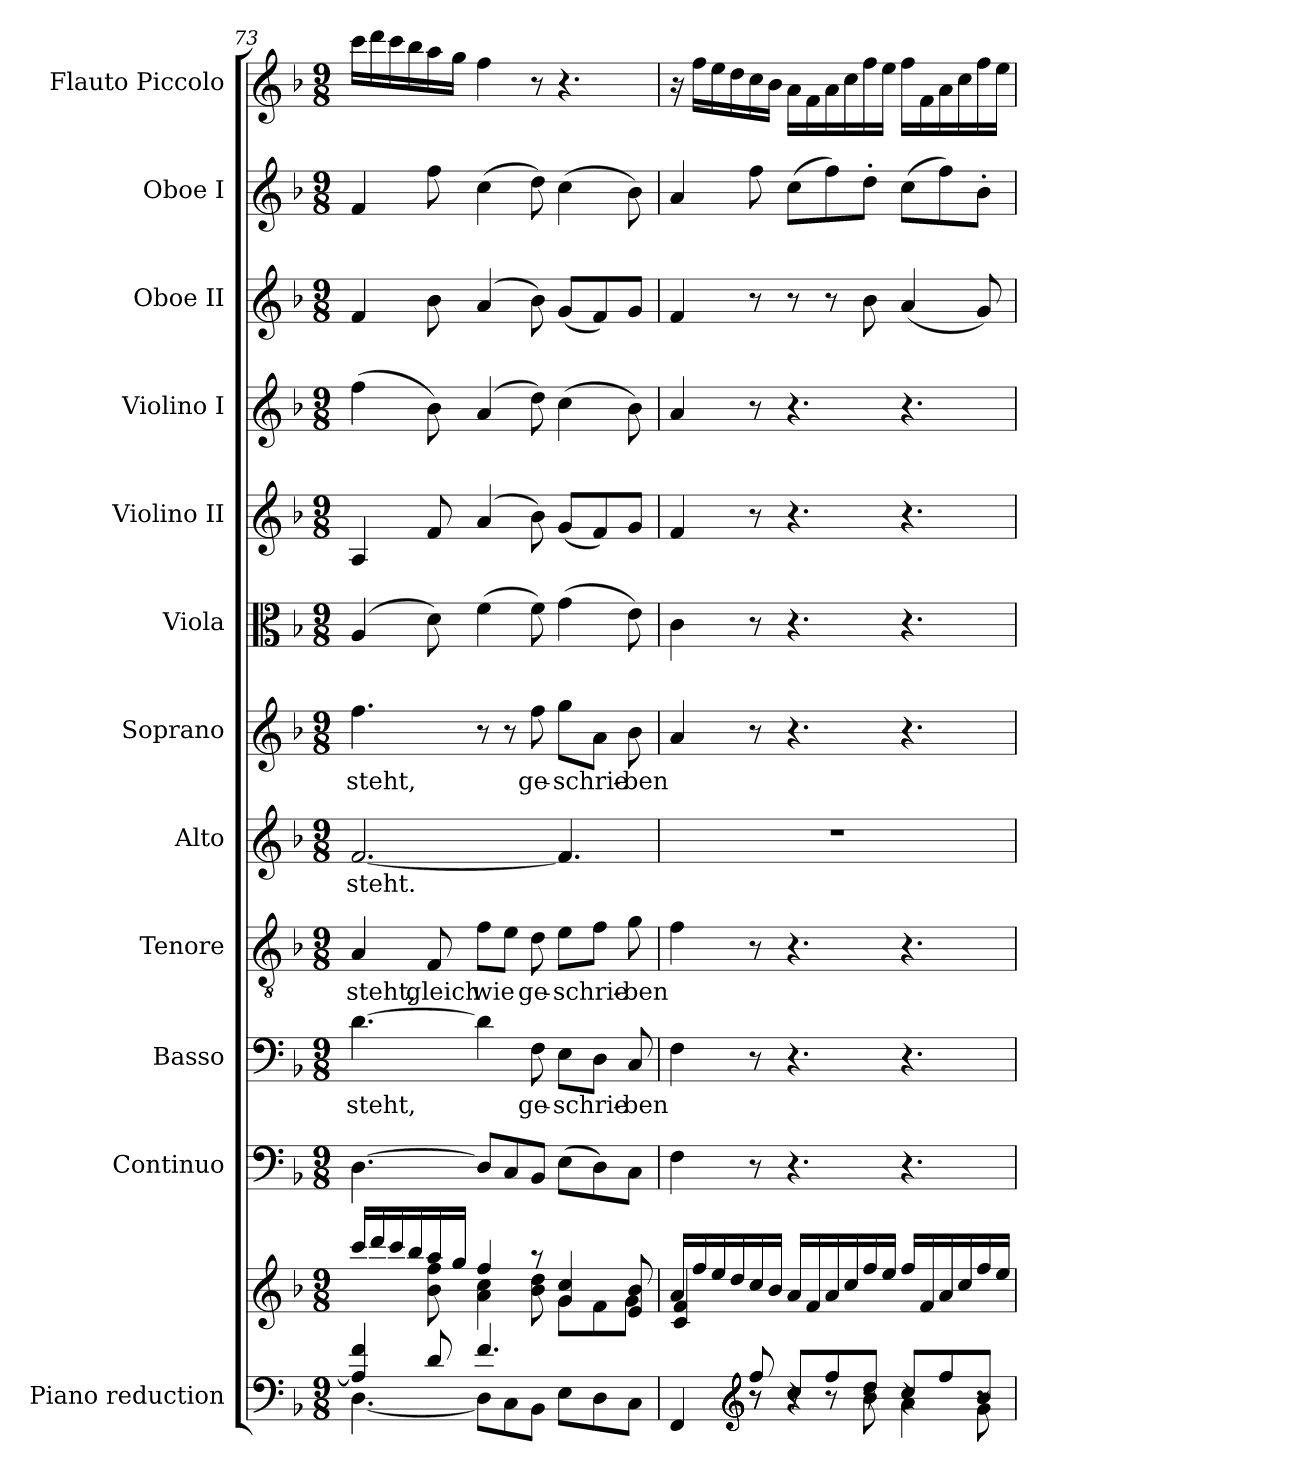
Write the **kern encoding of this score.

**kern	**kern	**kern	**kern	**text	**kern	**text	**kern	**text	**kern	**text	**kern	**kern	**kern	**kern	**kern	**kern
*part12	*part12	*part11	*part10	*part10	*part9	*part9	*part8	*part8	*part7	*part7	*part6	*part5	*part4	*part3	*part2	*part1
*staff13	*staff12	*staff11	*staff10	*staff10	*staff9	*staff9	*staff8	*staff8	*staff7	*staff7	*staff6	*staff5	*staff4	*staff3	*staff2	*staff1
*I"Piano reduction	*	*I"Continuo	*I"Basso	*	*I"Tenore	*	*I"Alto	*	*I"Soprano	*	*I"Viola	*I"Violino II	*I"Violino I	*I"Oboe II	*I"Oboe I	*I"Flauto Piccolo
*I'Pno	*	*	*	*	*	*	*	*	*	*	*	*	*	*I'Ob	*I'Ob	*I'Picc
*clefF4	*clefG2	*clefF4	*clefF4	*	*clefGv2	*	*clefG2	*	*clefG2	*	*clefC3	*clefG2	*clefG2	*clefG2	*clefG2	*clefG2
*	*	*	*	*	*	*	*	*	*	*	*	*	*	*	*	*ITrd-7c-12
*k[b-]	*k[b-]	*k[b-]	*k[b-]	*	*k[b-]	*	*k[b-]	*	*k[b-]	*	*k[b-]	*k[b-]	*k[b-]	*k[b-]	*k[b-]	*k[b-]
*M9/8	*M9/8	*M9/8	*M9/8	*	*M9/8	*	*M9/8	*	*M9/8	*	*M9/8	*M9/8	*M9/8	*M9/8	*M9/8	*M9/8
=73	=73	=73	=73	=73	=73	=73	=73	=73	=73	=73	=73	=73	=73	=73	=73	=73
*^	*^	*	*	*	*	*	*	*	*	*	*	*	*	*	*	*
!	!	!	!	!	!	!LO:LY:b	!	!LO:LY:b	!	!LO:LY:b	!	!LO:LY:b	!	!	!	!	!	!
4A/] 4f/	[4.D\	16ccc/LL	4ryy	[4.D\	[4.d\	steht,	4A/	steht,	[2.f/	steht.	4.ff\	steht,	(4A/	4A/	(4ff\	4f/	4f/	16cccc\LL
.	.	16ddd/	.	.	.	.	.	.	.	.	.	.	.	.	.	.	.	16dddd\
.	.	16ccc/	.	.	.	.	.	.	.	.	.	.	.	.	.	.	.	16cccc\
.	.	16bb-/	.	.	.	.	.	.	.	.	.	.	.	.	.	.	.	16bbb-\
!	!	!	!	!	!	!	!	!LO:LY:b	!	!	!	!	!	!	!	!	!	!
8d/	.	16aa/	8b-\ 8ff\	.	.	.	8F/	gleich	.	.	.	.	8d\)	8f/	8b-\)	8b-\	8ff\	16aaa\
.	.	16gg/JJ	.	.	.	.	.	.	.	.	.	.	.	.	.	.	.	16ggg\JJ
!	!	!	!	!	!	!	!	!LO:LY:b	!	!	!	!	!	!	!	!	!	!
4.f/	8D\L]	4ff/	4a\ 4cc\	8D/L]	4d\]	.	8f\L	wie	.	.	8r	.	(4f\	(4a/	(4a/	(4a/	(4cc\	4fff\
.	8C\	.	.	8C/	.	.	8e\J	.	.	.	8r	.	.	.	.	.	.	.
!	!	!	!	!	!	!LO:LY:b	!	!LO:LY:b	!	!	!	!LO:LY:b	!	!	!	!	!	!
.	8BB-\J	8r	8b-\ 8dd\	8BB-/J	8F\	ge-	8d\	ge-	.	.	8ff\	ge-	8f\)	8b-\)	8dd\)	8b-\)	8dd\)	8r
!	!	!	!	!	!	!LO:LY:b	!	!LO:LY:b	!	!	!	!LO:LY:b	!	!	!	!	!	!
4.ryy	8E\L	4g/ 4cc/	8g\L	(8E\L	8E\L	-schrie-	8e\L	-schrie-	4.f/]	.	8gg\L	-schrie-	(4g\	(8g/L	(4cc\	(8g/L	(4cc\	4.r
.	8D\	.	8f\	8D\)	8D\J	.	8f\J	.	.	.	8a\J	.	.	8f/)	.	8f/)	.	.
!	!	!	!	!	!	!LO:LY:b	!	!LO:LY:b	!	!	!	!LO:LY:b	!	!	!	!	!	!
.	8C\J	8e/ 8b-/	8g\J	8C\J	8C/	-ben	8g\	-ben	.	.	8b-\	-ben	8e\)	8g/J	8b-\)	8g/J	8b-\)	.
=74	=74	=74	=74	=74	=74	=74	=74	=74	=74	=74	=74	=74	=74	=74	=74	=74	=74	=74
*	*^	*	*	*	*	*	*	*	*	*	*	*	*	*	*	*	*	*
4ryy	4ryy	4FF/	16a/LL	4c/ 4f/	4F\	4F\	.	4f\	.	8%9r	.	4a/	.	4c\	4f/	4a/	4f/	4a/	16r
.	.	.	16ff/	.	.	.	.	.	.	.	.	.	.	.	.	.	.	.	16fff\LL
.	.	.	16ee/	.	.	.	.	.	.	.	.	.	.	.	.	.	.	.	16eee\
.	.	.	16dd/	.	.	.	.	.	.	.	.	.	.	.	.	.	.	.	16ddd\
*clefG2	*	*	*	*	*	*	*	*	*	*	*	*	*	*	*	*	*	*	*
8ff/	8r	8r	16cc/	2..ryy	8r	8r	.	8r	.	.	.	8r	.	8r	8r	8r	8r	8ff\	16ccc\
.	.	.	16b-/JJ	.	.	.	.	.	.	.	.	.	.	.	.	.	.	.	16bb-\JJ
8cc/L	4r	8r	16a/LL	.	4.r	4.r	.	4.r	.	.	.	4.r	.	4.r	4.r	4.r	8r	(8cc\L	16aa\LL
.	.	.	16f/	.	.	.	.	.	.	.	.	.	.	.	.	.	.	.	16ff\
8ff/	.	8r	16a/	.	.	.	.	.	.	.	.	.	.	.	.	.	8r	8ff\)	16aa\
.	.	.	16cc/	.	.	.	.	.	.	.	.	.	.	.	.	.	.	.	16ccc\
8dd/J	8r	8b-\	16ff/	.	.	.	.	.	.	.	.	.	.	.	.	.	8b-\	8dd'\J	16fff\
.	.	.	16ee/JJ	.	.	.	.	.	.	.	.	.	.	.	.	.	.	.	16eee\JJ
8cc/L	4r	4a\	16ff/LL	.	4.r	4.r	.	4.r	.	.	.	4.r	.	4.r	4.r	4.r	(4a/	(8cc\L	16fff\LL
.	.	.	16f/	.	.	.	.	.	.	.	.	.	.	.	.	.	.	.	16ff\
8ff/	.	.	16a/	.	.	.	.	.	.	.	.	.	.	.	.	.	.	8ff\)	16aa\
.	.	.	16cc/	.	.	.	.	.	.	.	.	.	.	.	.	.	.	.	16ccc\
8b-/J	8r	8g\	16ff/	.	.	.	.	.	.	.	.	.	.	.	.	.	8g/)	8b-'\J	16fff\
.	.	.	16ee/JJ	.	.	.	.	.	.	.	.	.	.	.	.	.	.	.	16eee\JJ
*v	*v	*v	*	*	*	*	*	*	*	*	*	*	*	*	*	*	*	*	*
*	*v	*v	*	*	*	*	*	*	*	*	*	*	*	*	*	*	*
=	=	=	=	=	=	=	=	=	=	=	=	=	=	=	=	=
*-	*-	*-	*-	*-	*-	*-	*-	*-	*-	*-	*-	*-	*-	*-	*-	*-
